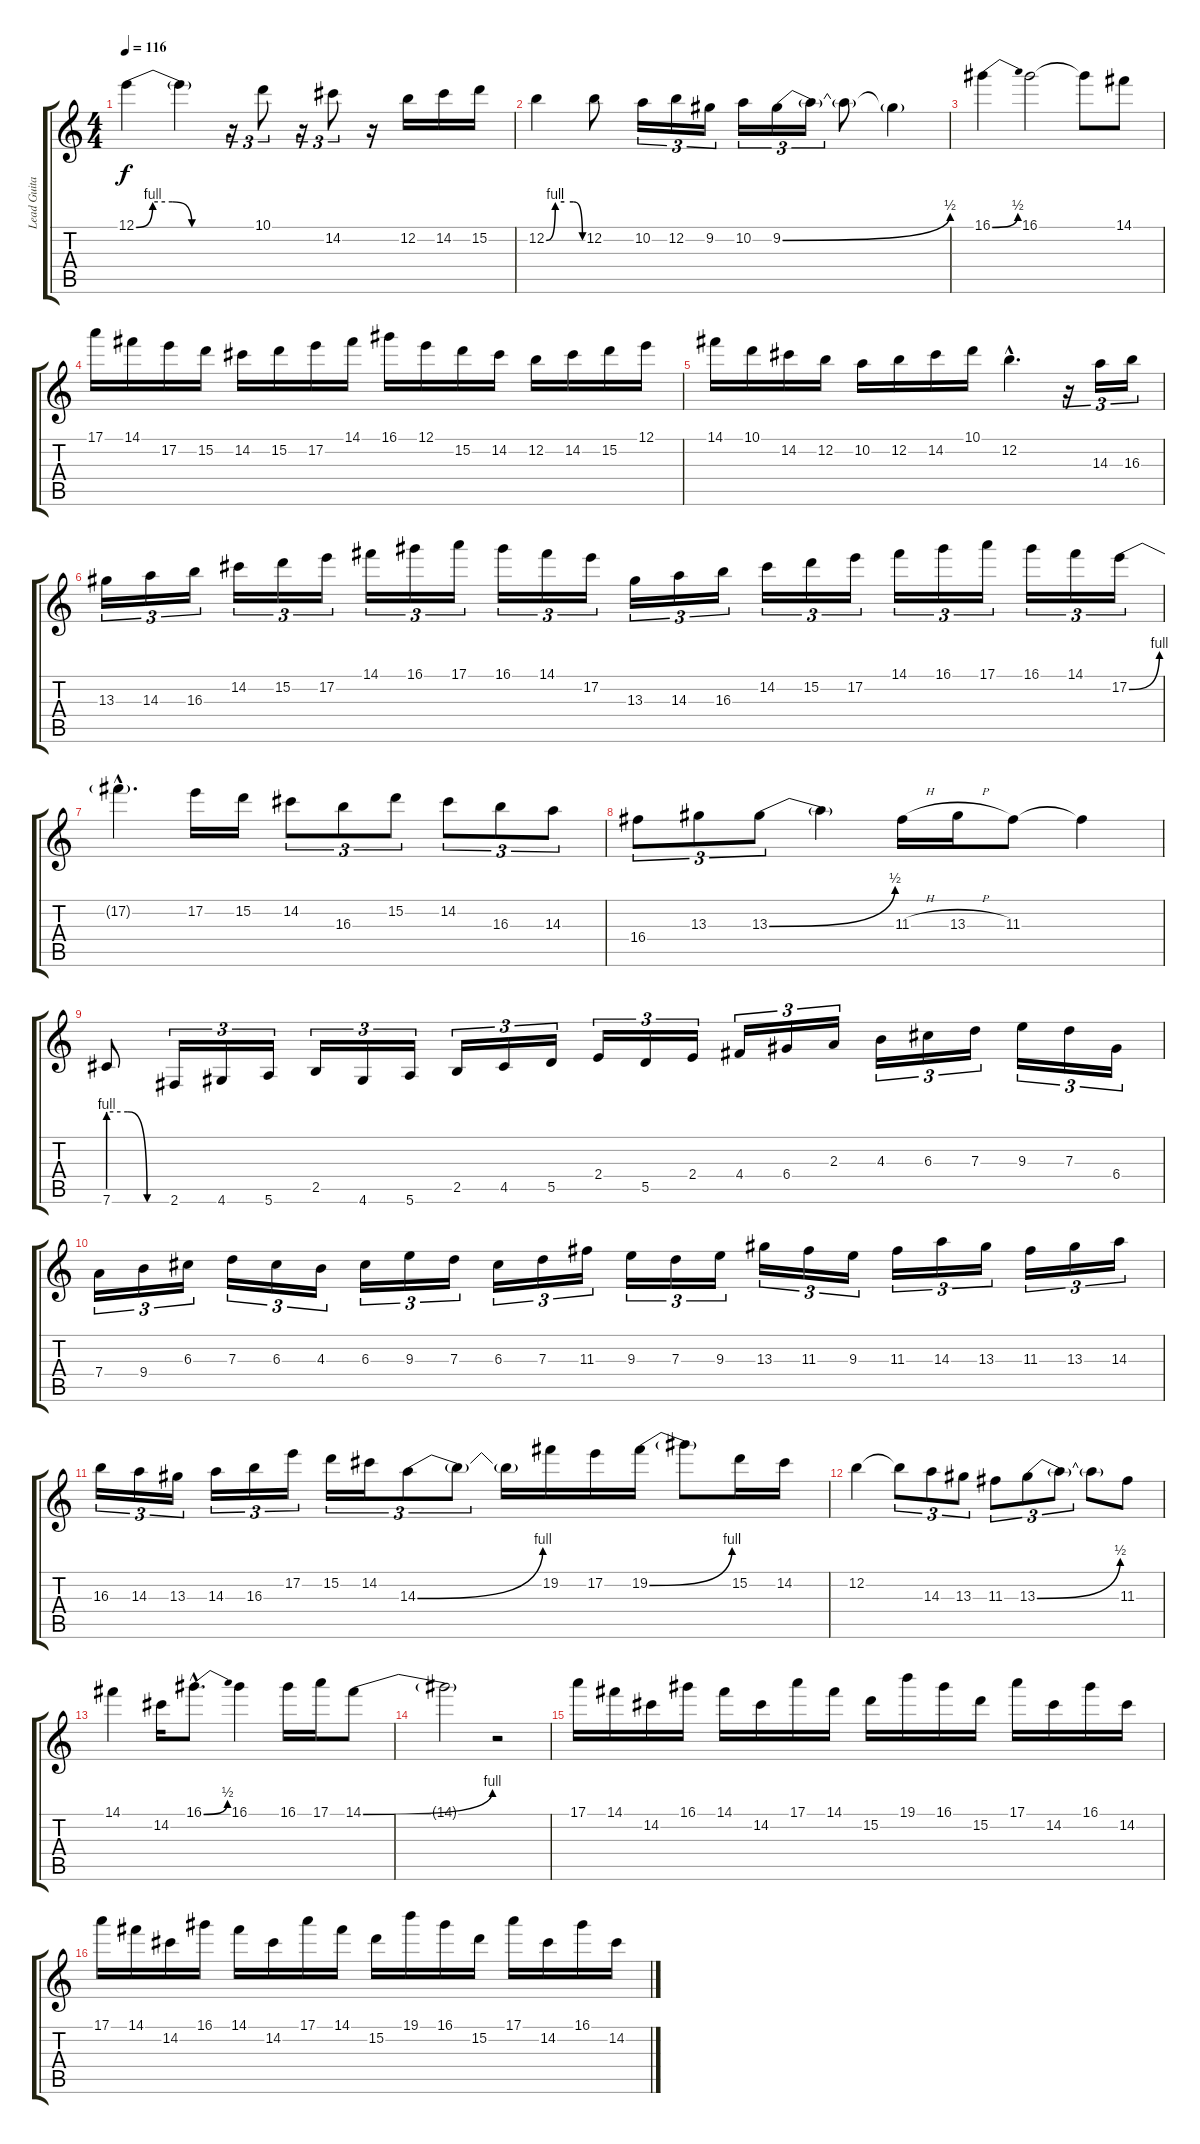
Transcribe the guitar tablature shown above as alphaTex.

\track ("Lead Guitar (P.Rondat)" "Lead Guita") {instrument overdrivenguitar}
\staff {score tabs}
\tuning (E4 B3 G3 D3 A2 E2) {hide}
\ts (4 4)
\tempo 116
\clef g2
\ks c
12.1{be (custom 0 0 11 4 24 4 37 0 60 0)}.4{dy f} 12.1{t}.4 r.16{tu (3 2)} 10.1.8{tu (3 2)} r.16{tu (3 2)} 14.2.8{tu (3 2)} r.16 12.2.16 14.2.16 15.2.16 |
12.2{be (custom 0 0 15 4 30 4 45 4 60 0)}.4 12.2.8 10.2.16{tu (3 2)} 12.2.16{tu (3 2)} 9.2.16{tu (3 2)} 10.2.16{tu (3 2)} 9.2{be (bend 0 0 60 2)}.16{tu (3 2)} 9.2{t}.16{tu (3 2)} 9.2{t}.8 9.2{t}.4 |
16.1{be (bend 0 0 60 2)}.4 16.1.2 16.1{t}.8 14.1.8 |
17.1.16 14.1.16 17.2.16 15.2.16 14.2.16 15.2.16 17.2.16 14.1.16 16.1.16 12.1.16 15.2.16 14.2.16 12.2.16 14.2.16 15.2.16 12.1.16 |
14.1.16 10.1.16 14.2.16 12.2.16 10.2.16 12.2.16 14.2.16 10.1.16 12.2{hac}.4{d} r.16{tu (3 2)} 14.3.16{tu (3 2)} 16.3.16{tu (3 2)} |
13.3.16{tu (3 2)} 14.3.16{tu (3 2)} 16.3.16{tu (3 2)} 14.2.16{tu (3 2)} 15.2.16{tu (3 2)} 17.2.16{tu (3 2)} 14.1.16{tu (3 2)} 16.1.16{tu (3 2)} 17.1.16{tu (3 2)} 16.1.16{tu (3 2)} 14.1.16{tu (3 2)} 17.2.16{tu (3 2)} 13.3.16{tu (3 2)} 14.3.16{tu (3 2)} 16.3.16{tu (3 2)} 14.2.16{tu (3 2)} 15.2.16{tu (3 2)} 17.2.16{tu (3 2)} 14.1.16{tu (3 2)} 16.1.16{tu (3 2)} 17.1.16{tu (3 2)} 16.1.16{tu (3 2)} 14.1.16{tu (3 2)} 17.2{be (bend 0 0 60 4)}.16{tu (3 2)} |
17.2{hac t}.4{d} 17.2.16 15.2.16 14.2.8{tu (3 2)} 16.3.8{tu (3 2)} 15.2.8{tu (3 2)} 14.2.8{tu (3 2)} 16.3.8{tu (3 2)} 14.3.8{tu (3 2)} |
16.4.8{tu (3 2)} 13.3.8{tu (3 2)} 13.3{be (bend 0 0 60 2)}.8{tu (3 2)} 13.3{t}.4 11.3{h}.16 13.3{h}.16 11.3.8 11.3{t}.4 |
7.6{be (custom 0 4 20 4 40 0 60 0)}.8 2.6.16{tu (3 2)} 4.6.16{tu (3 2)} 5.6.16{tu (3 2)} 2.5.16{tu (3 2)} 4.6.16{tu (3 2)} 5.6.16{tu (3 2)} 2.5.16{tu (3 2)} 4.5.16{tu (3 2)} 5.5.16{tu (3 2)} 2.4.16{tu (3 2)} 5.5.16{tu (3 2)} 2.4.16{tu (3 2)} 4.4.16{tu (3 2)} 6.4.16{tu (3 2)} 2.3.16{tu (3 2)} 4.3.16{tu (3 2)} 6.3.16{tu (3 2)} 7.3.16{tu (3 2)} 9.3.16{tu (3 2)} 7.3.16{tu (3 2)} 6.4.16{tu (3 2)} |
7.4.16{tu (3 2)} 9.4.16{tu (3 2)} 6.3.16{tu (3 2)} 7.3.16{tu (3 2)} 6.3.16{tu (3 2)} 4.3.16{tu (3 2)} 6.3.16{tu (3 2)} 9.3.16{tu (3 2)} 7.3.16{tu (3 2)} 6.3.16{tu (3 2)} 7.3.16{tu (3 2)} 11.3.16{tu (3 2)} 9.3.16{tu (3 2)} 7.3.16{tu (3 2)} 9.3.16{tu (3 2)} 13.3.16{tu (3 2)} 11.3.16{tu (3 2)} 9.3.16{tu (3 2)} 11.3.16{tu (3 2)} 14.3.16{tu (3 2)} 13.3.16{tu (3 2)} 11.3.16{tu (3 2)} 13.3.16{tu (3 2)} 14.3.16{tu (3 2)} |
16.3.16{tu (3 2)} 14.3.16{tu (3 2)} 13.3.16{tu (3 2)} 14.3.16{tu (3 2)} 16.3.16{tu (3 2)} 17.2.16{tu (3 2)} 15.2.16{tu (3 2)} 14.2.16{tu (3 2)} 14.3{be (bend 0 0 60 4)}.8{tu (3 2)} 14.3{t}.8{tu (3 2)} 14.3{t}.16 19.2.16 17.2.16 19.2{be (bend 0 0 60 4)}.16 19.2{t}.8 15.2.16 14.2.16 |
12.2.4 12.2{t}.8{tu (3 2)} 14.3.8{tu (3 2)} 13.3.8{tu (3 2)} 11.3.8{tu (3 2)} 13.3{be (bend 0 0 60 2)}.8{tu (3 2)} 13.3{t}.8{tu (3 2)} 13.3{t}.8 11.3.8 |
14.1.4 14.2.16 16.1{be (bend 0 0 60 2) hac}.8{d} 16.1.4 16.1.16 17.1.16 14.1{be (bend 0 0 60 4)}.8 |
14.1{t}.2 r.2 |
17.1.16 14.1.16 14.2.16 16.1.16 14.1.16 14.2.16 17.1.16 14.1.16 15.2.16 19.1.16 16.1.16 15.2.16 17.1.16 14.2.16 16.1.16 14.2.16 |
17.1.16 14.1.16 14.2.16 16.1.16 14.1.16 14.2.16 17.1.16 14.1.16 15.2.16 19.1.16 16.1.16 15.2.16 17.1.16 14.2.16 16.1.16 14.2.16
